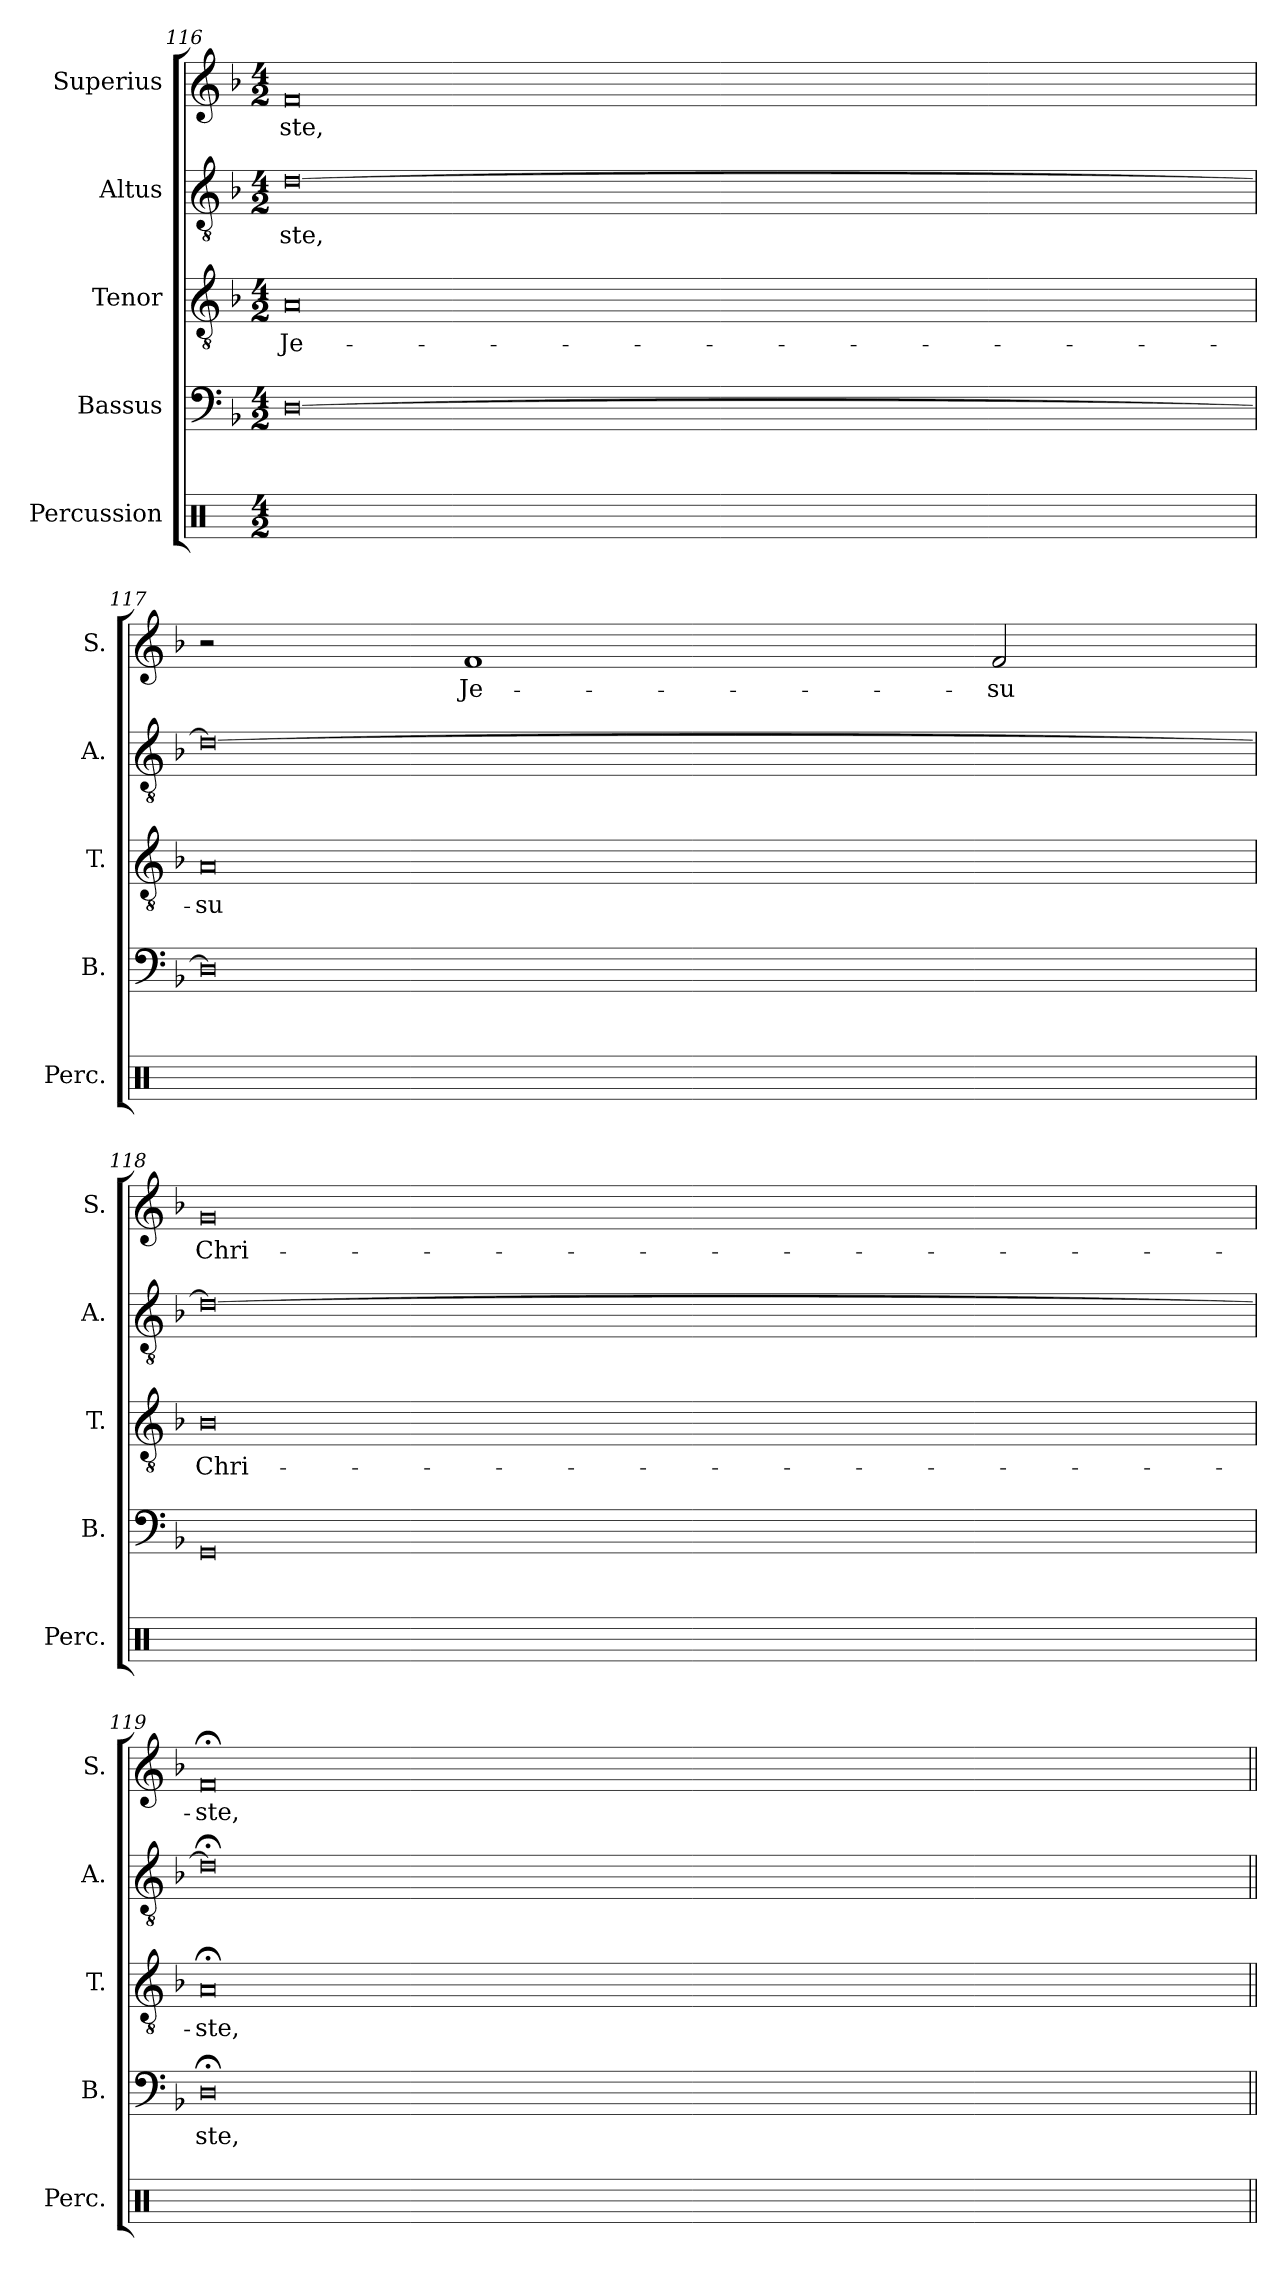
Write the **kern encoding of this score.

**kern	**kern	**text	**kern	**text	**kern	**text	**kern	**text
*part5	*part4	*part4	*part3	*part3	*part2	*part2	*part1	*part1
*staff5	*staff4	*staff4	*staff3	*staff3	*staff2	*staff2	*staff1	*staff1
*I"Percussion	*I"Bassus	*	*I"Tenor	*	*I"Altus	*	*I"Superius	*
*I'Perc.	*I'B.	*	*I'T.	*	*I'A.	*	*I'S.	*
*clefX	*clefF4	*	*clefGv2	*	*clefGv2	*	*clefG2	*
*	*	*	*ITrd7c12	*	*ITrd7c12	*	*	*
*k[]	*k[b-]	*	*k[b-]	*	*k[b-]	*	*k[b-]	*
*C:	*F:	*	*F:	*	*F:	*	*F:	*
*M4/2	*M4/2	*	*M4/2	*	*M4/2	*	*M4/2	*
=116	=116	=116	=116	=116	=116	=116	=116	=116
!	!	!	!	!LO:LY:b:color=#000000	!	!	!	!
!	!	!	!	!	!	!LO:LY:b:color=#000000	!	!
!	!	!	!	!	!	!	!	!LO:LY:b:color=#000000
16Rei/LLyy	[>0Di	.	0AAi	Je-	[>0Di	-ste,	0fi	-ste,
16Rei/yy	.	.	.	.	.	.	.	.
16Rei/yy	.	.	.	.	.	.	.	.
16Rei/JJyy	.	.	.	.	.	.	.	.
16Rei/LLyy	.	.	.	.	.	.	.	.
16Rei/yy	.	.	.	.	.	.	.	.
16Rei/yy	.	.	.	.	.	.	.	.
16Rei/JJyy	.	.	.	.	.	.	.	.
16Rei/LLyy	.	.	.	.	.	.	.	.
16Rei/yy	.	.	.	.	.	.	.	.
16Rei/yy	.	.	.	.	.	.	.	.
16Rei/JJyy	.	.	.	.	.	.	.	.
16Rei/LLyy	.	.	.	.	.	.	.	.
16Rei/yy	.	.	.	.	.	.	.	.
16Rei/yy	.	.	.	.	.	.	.	.
16Rei/JJyy	.	.	.	.	.	.	.	.
16Rei/LLyy	.	.	.	.	.	.	.	.
16Rei/yy	.	.	.	.	.	.	.	.
16Rei/yy	.	.	.	.	.	.	.	.
16Rei/JJyy	.	.	.	.	.	.	.	.
16Rei/LLyy	.	.	.	.	.	.	.	.
16Rei/yy	.	.	.	.	.	.	.	.
16Rei/yy	.	.	.	.	.	.	.	.
16Rei/JJyy	.	.	.	.	.	.	.	.
16Rei/LLyy	.	.	.	.	.	.	.	.
16Rei/yy	.	.	.	.	.	.	.	.
16Rei/yy	.	.	.	.	.	.	.	.
16Rei/JJyy	.	.	.	.	.	.	.	.
16Rei/LLyy	.	.	.	.	.	.	.	.
16Rei/yy	.	.	.	.	.	.	.	.
16Rei/yy	.	.	.	.	.	.	.	.
16Rei/JJyy	.	.	.	.	.	.	.	.
!!LO:PB:g=z
=117	=117	=117	=117	=117	=117	=117	=117	=117
!	!	!	!	!LO:LY:b:color=#000000	!	!	!	!
16Rei/LLyy	0Di]	.	0AAi	-su	0Di_>	.	2r	.
16Rei/yy	.	.	.	.	.	.	.	.
16Rei/yy	.	.	.	.	.	.	.	.
16Rei/JJyy	.	.	.	.	.	.	.	.
16Rei/LLyy	.	.	.	.	.	.	.	.
16Rei/yy	.	.	.	.	.	.	.	.
16Rei/yy	.	.	.	.	.	.	.	.
16Rei/JJyy	.	.	.	.	.	.	.	.
!	!	!	!	!	!	!	!	!LO:LY:b:color=#000000
16Rei/LLyy	.	.	.	.	.	.	1fi	Je-
16Rei/yy	.	.	.	.	.	.	.	.
16Rei/yy	.	.	.	.	.	.	.	.
16Rei/JJyy	.	.	.	.	.	.	.	.
16Rei/LLyy	.	.	.	.	.	.	.	.
16Rei/yy	.	.	.	.	.	.	.	.
16Rei/yy	.	.	.	.	.	.	.	.
16Rei/JJyy	.	.	.	.	.	.	.	.
16Rei/LLyy	.	.	.	.	.	.	.	.
16Rei/yy	.	.	.	.	.	.	.	.
16Rei/yy	.	.	.	.	.	.	.	.
16Rei/JJyy	.	.	.	.	.	.	.	.
16Rei/LLyy	.	.	.	.	.	.	.	.
16Rei/yy	.	.	.	.	.	.	.	.
16Rei/yy	.	.	.	.	.	.	.	.
16Rei/JJyy	.	.	.	.	.	.	.	.
!	!	!	!	!	!	!	!	!LO:LY:b:color=#000000
16Rei/LLyy	.	.	.	.	.	.	2fi/	-su
16Rei/yy	.	.	.	.	.	.	.	.
16Rei/yy	.	.	.	.	.	.	.	.
16Rei/JJyy	.	.	.	.	.	.	.	.
16Rei/LLyy	.	.	.	.	.	.	.	.
16Rei/yy	.	.	.	.	.	.	.	.
16Rei/yy	.	.	.	.	.	.	.	.
16Rei/JJyy	.	.	.	.	.	.	.	.
=118	=118	=118	=118	=118	=118	=118	=118	=118
!	!	!	!	!LO:LY:b:color=#000000	!	!	!	!
!	!	!	!	!	!	!	!	!LO:LY:b:color=#000000
16Rei/LLyy	0GGi	.	0BB-i	Chri-	0Di_>	.	0gi	Chri-
16Rei/yy	.	.	.	.	.	.	.	.
16Rei/yy	.	.	.	.	.	.	.	.
16Rei/JJyy	.	.	.	.	.	.	.	.
16Rei/LLyy	.	.	.	.	.	.	.	.
16Rei/yy	.	.	.	.	.	.	.	.
16Rei/yy	.	.	.	.	.	.	.	.
16Rei/JJyy	.	.	.	.	.	.	.	.
16Rei/LLyy	.	.	.	.	.	.	.	.
16Rei/yy	.	.	.	.	.	.	.	.
16Rei/yy	.	.	.	.	.	.	.	.
16Rei/JJyy	.	.	.	.	.	.	.	.
16Rei/LLyy	.	.	.	.	.	.	.	.
16Rei/yy	.	.	.	.	.	.	.	.
16Rei/yy	.	.	.	.	.	.	.	.
16Rei/JJyy	.	.	.	.	.	.	.	.
16Rei/LLyy	.	.	.	.	.	.	.	.
16Rei/yy	.	.	.	.	.	.	.	.
16Rei/yy	.	.	.	.	.	.	.	.
16Rei/JJyy	.	.	.	.	.	.	.	.
16Rei/LLyy	.	.	.	.	.	.	.	.
16Rei/yy	.	.	.	.	.	.	.	.
16Rei/yy	.	.	.	.	.	.	.	.
16Rei/JJyy	.	.	.	.	.	.	.	.
16Rei/LLyy	.	.	.	.	.	.	.	.
16Rei/yy	.	.	.	.	.	.	.	.
16Rei/yy	.	.	.	.	.	.	.	.
16Rei/JJyy	.	.	.	.	.	.	.	.
16Rei/LLyy	.	.	.	.	.	.	.	.
16Rei/yy	.	.	.	.	.	.	.	.
16Rei/yy	.	.	.	.	.	.	.	.
16Rei/JJyy	.	.	.	.	.	.	.	.
=119	=119	=119	=119	=119	=119	=119	=119	=119
!	!	!LO:LY:b:color=#000000	!	!	!	!	!	!
!	!	!	!	!LO:LY:b:color=#000000	!	!	!	!
!	!	!	!	!	!	!	!	!LO:LY:b:color=#000000
16Rei/LLyy	0D;i	-ste,	0AA;i	-ste,	0D;i]	.	0f;i	-ste,
16Rei/yy	.	.	.	.	.	.	.	.
16Rei/yy	.	.	.	.	.	.	.	.
16Rei/JJyy	.	.	.	.	.	.	.	.
16Rei/LLyy	.	.	.	.	.	.	.	.
16Rei/yy	.	.	.	.	.	.	.	.
16Rei/yy	.	.	.	.	.	.	.	.
16Rei/JJyy	.	.	.	.	.	.	.	.
16Rei/LLyy	.	.	.	.	.	.	.	.
16Rei/yy	.	.	.	.	.	.	.	.
16Rei/yy	.	.	.	.	.	.	.	.
16Rei/JJyy	.	.	.	.	.	.	.	.
16Rei/LLyy	.	.	.	.	.	.	.	.
16Rei/yy	.	.	.	.	.	.	.	.
16Rei/yy	.	.	.	.	.	.	.	.
16Rei/JJyy	.	.	.	.	.	.	.	.
16Rei/LLyy	.	.	.	.	.	.	.	.
16Rei/yy	.	.	.	.	.	.	.	.
16Rei/yy	.	.	.	.	.	.	.	.
16Rei/JJyy	.	.	.	.	.	.	.	.
16Rei/LLyy	.	.	.	.	.	.	.	.
16Rei/yy	.	.	.	.	.	.	.	.
16Rei/yy	.	.	.	.	.	.	.	.
16Rei/JJyy	.	.	.	.	.	.	.	.
16Rei/LLyy	.	.	.	.	.	.	.	.
16Rei/yy	.	.	.	.	.	.	.	.
16Rei/yy	.	.	.	.	.	.	.	.
16Rei/JJyy	.	.	.	.	.	.	.	.
16Rei/LLyy	.	.	.	.	.	.	.	.
16Rei/yy	.	.	.	.	.	.	.	.
16Rei/yy	.	.	.	.	.	.	.	.
16Rei/JJyy	.	.	.	.	.	.	.	.
=||	=||	=||	=||	=||	=||	=||	=||	=||
*-	*-	*-	*-	*-	*-	*-	*-	*-
